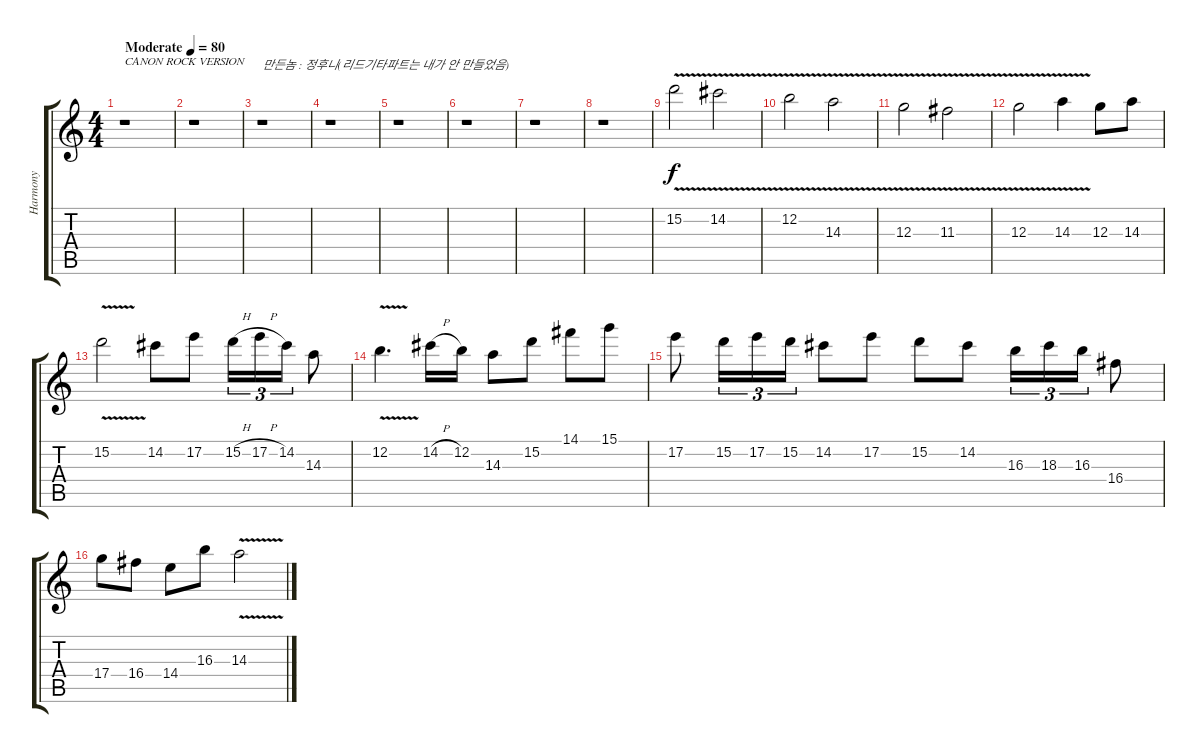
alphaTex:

\track ("Harmony" "Harmony") {instrument distortionguitar}
\staff {score tabs}
\tuning (E4 B3 G3 D3 A2 E2) {hide}
\ts (4 4)
\tempo (80 "Moderate")
\clef g2
\ks c
r.1{txt "CANON ROCK VERSION" dy f instrument distortionguitar} |
r.1 |
r.1{txt "만든놈 : 정후니(리드기타파트는 내가 안 만들었음)"} |
r.1 |
r.1 |
r.1 |
r.1 |
r.1 |
15.2{v}.2 14.2{v}.2 |
12.2{v}.2 14.3{v}.2 |
12.3{v}.2 11.3{v}.2 |
12.3{v}.2 14.3{v}.4 12.3.8 14.3.8 |
15.2{v}.2 14.2.8 17.2.8 15.2{h}.16{tu (3 2)} 17.2{h}.16{tu (3 2)} 14.2.16{tu (3 2)} 14.3.8 |
12.2{v}.4{d} 14.2{h}.16 12.2.16 14.3.8 15.2.8 14.1.8 15.1.8 |
17.2.8 15.2.16{tu (3 2)} 17.2.16{tu (3 2)} 15.2.16{tu (3 2)} 14.2.8 17.2.8 15.2.8 14.2.8 16.3.16{tu (3 2)} 18.3.16{tu (3 2)} 16.3.16{tu (3 2)} 16.4.8 |
17.4.8 16.4.8 14.4.8 16.3.8 14.3{v}.2
